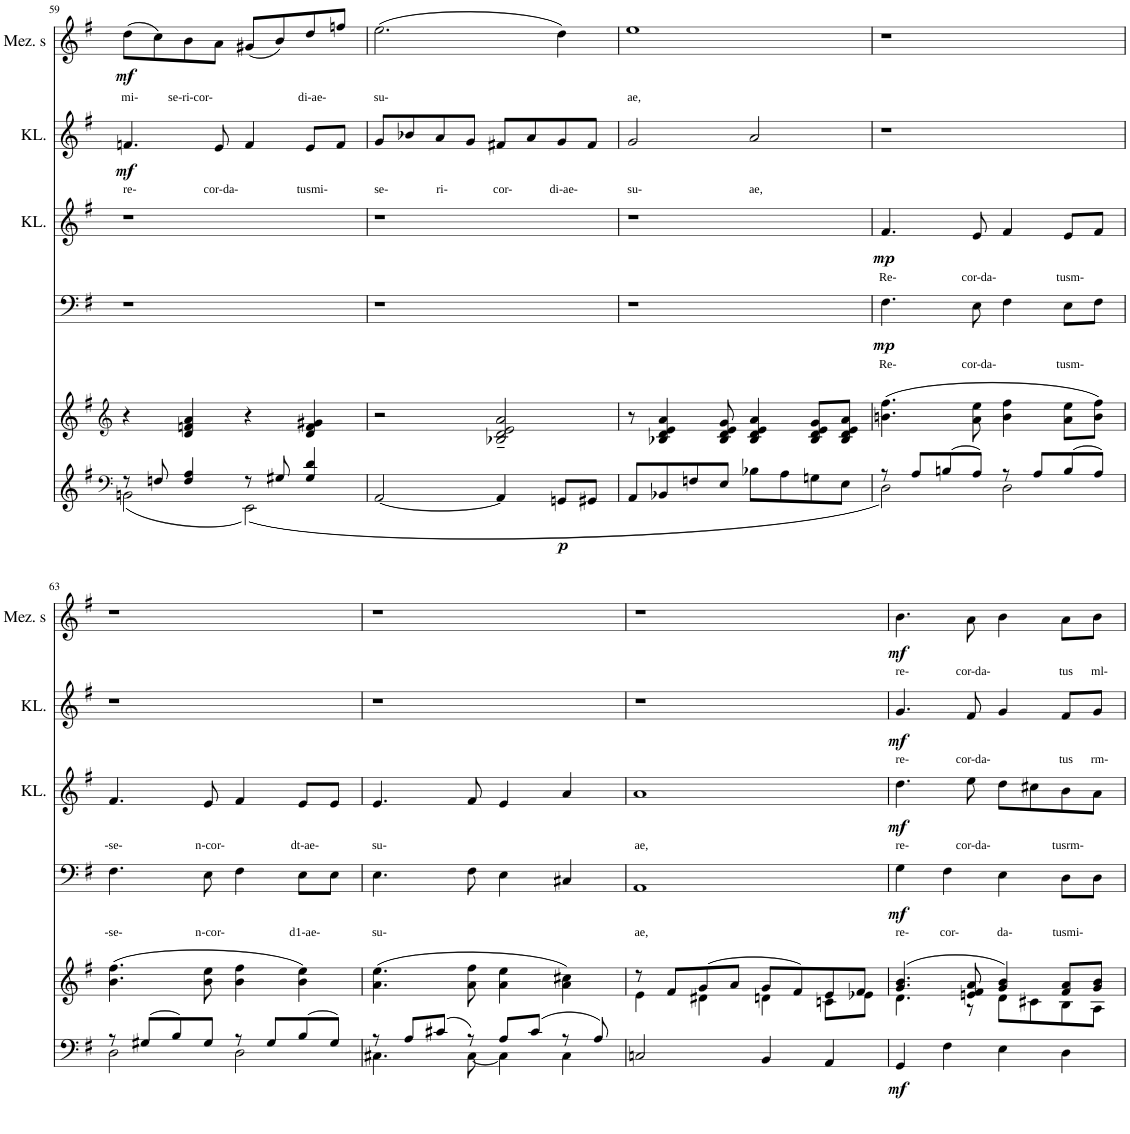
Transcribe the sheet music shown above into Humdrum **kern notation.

**kern	**dynam	**kern	**kern	**text	**dynam	**kern	**text	**dynam	**kern	**text	**dynam	**kern	**text	**dynam
*part6	*part6	*part5	*part4	*part4	*part4	*part3	*part3	*part3	*part2	*part2	*part2	*part1	*part1	*part1
*staff6	*staff6	*staff5	*staff4	*staff4	*staff4	*staff3	*staff3	*staff3	*staff2	*staff2	*staff2	*staff1	*staff1	*staff1
*I"P6	*	*I"P5	*I"P4	*	*	*I"KL.	*	*	*I"KL.	*	*	*I"Mezzo s	*	*
*	*	*	*	*	*	*I'KL.	*	*	*I'KL.	*	*	*I'Mez. s	*	*
!!LO:PB:g=z
*clefF4	*	*clefG2	*clefF4	*	*	*clefF4	*	*	*clefF4	*	*	*clefG2	*	*
*	*	*	*	*	*	*	*	*	*	*	*	*Trd4c7	*	*
*k[f#]	*	*k[f#]	*k[f#]	*	*	*k[f#]	*	*	*k[f#]	*	*	*k[f#]	*	*
*G:	*	*G:	*G:	*	*	*G:	*	*	*G:	*	*	*G:	*	*
*M4/4	*	*M4/4	*M4/4	*	*	*M4/4	*	*	*M4/4	*	*	*M4/4	*	*
=59	=59	=59	=59	=59	=59	=59	=59	=59	=59	=59	=59	=59	=59	=59
*^	*	*	*	*	*	*	*	*	*	*	*	*	*	*
!	!	!	!	!	!	!	!	!	!	!	!LO:LY:b	!LO:DY:b	!	!LO:LY:b	!LO:DY:b
8r	(2BBn\	.	4r	1r	.	.	1r	.	.	4.fn/	re-	mf	(8dd\L	mi-	mf
8Fn/	.	.	.	.	.	.	.	.	.	.	.	.	8cc\)	.	.
!	!	!	!	!	!	!	!	!	!	!	!	!	!	!LO:LY:b	!
4F/ 4A/	.	.	4d/ 4fn/ 4a/	.	.	.	.	.	.	.	.	.	8b\	se-ri-cor-	.
!	!	!	!	!	!	!	!	!	!	!	!LO:LY:b	!	!	!	!
.	.	.	.	.	.	.	.	.	.	8e/	cor-da-	.	8a\J	.	.
8r	(2EE\)	.	4r	.	.	.	.	.	.	4f/	.	.	(8g#X/L	.	.
8G#X/	.	.	.	.	.	.	.	.	.	.	.	.	8b/)	.	.
!	!	!	!	!	!	!	!	!	!	!	!LO:LY:b	!	!	!LO:LY:b	!
4G#/ 4d/	.	.	4d/ 4f/ 4g#X/	.	.	.	.	.	.	8e/L	tusmi-	.	8dd/	di-ae-	.
.	.	.	.	.	.	.	.	.	.	8f/J	.	.	8ffn/J	.	.
*v	*v	*	*	*	*	*	*	*	*	*	*	*	*	*	*
=60	=60	=60	=60	=60	=60	=60	=60	=60	=60	=60	=60	=60	=60	=60
!	!	!	!	!	!	!	!	!	!	!LO:LY:b	!	!	!LO:LY:b	!
[<2AA/	.	2r	1r	.	.	1r	.	.	8g/L	se-	.	(2.ee\	su-	.
.	.	.	.	.	.	.	.	.	8b-X/	.	.	.	.	.
!	!	!	!	!	!	!	!	!	!	!LO:LY:b	!	!	!	!
.	.	.	.	.	.	.	.	.	8a/	ri-	.	.	.	.
.	.	.	.	.	.	.	.	.	8g/J	.	.	.	.	.
!	!	!	!	!	!	!	!	!	!	!LO:LY:b	!	!	!	!
4AA/]	.	2B-X/~ 2d/~ 2e/~ 2a/~	.	.	.	.	.	.	8f#X/L	cor-	.	.	.	.
.	.	.	.	.	.	.	.	.	8a/	.	.	.	.	.
!	!LO:DY:b	!	!	!	!	!	!	!	!	!LO:LY:b	!	!	!	!
8GGn/L	p	.	.	.	.	.	.	.	8g/	di-ae-	.	4dd\)	.	.
8GG#X/J	.	.	.	.	.	.	.	.	8f#/J	.	.	.	.	.
=61	=61	=61	=61	=61	=61	=61	=61	=61	=61	=61	=61	=61	=61	=61
!	!	!	!	!	!	!	!	!	!	!LO:LY:b	!	!	!LO:LY:b	!
8AA/L	.	8r	1r	.	.	1r	.	.	2g/	su-	.	1ee	ae,	.
8BB-X/	.	4B-X/ 4d/ 4e/ 4a/	.	.	.	.	.	.	.	.	.	.	.	.
8Fn/	.	.	.	.	.	.	.	.	.	.	.	.	.	.
8E/J	.	8B-/ 8d/ 8e/ 8g/	.	.	.	.	.	.	.	.	.	.	.	.
!	!	!	!	!	!	!	!	!	!	!LO:LY:b	!	!	!	!
8B-X\L	.	4B-/ 4d/ 4e/ 4a/	.	.	.	.	.	.	2a/	ae,	.	.	.	.
8A\	.	.	.	.	.	.	.	.	.	.	.	.	.	.
8Gn\	.	8B-/ 8d/ 8e/ 8g/L	.	.	.	.	.	.	.	.	.	.	.	.
8E\J	.	8B-/ 8d/ 8e/ 8a/J	.	.	.	.	.	.	.	.	.	.	.	.
=62	=62	=62	=62	=62	=62	=62	=62	=62	=62	=62	=62	=62	=62	=62
*^	*	*	*	*	*	*	*	*	*	*	*	*	*	*
!	!	!	!	!	!LO:LY:b	!LO:DY:b	!	!LO:LY:b	!LO:DY:b	!	!	!	!	!	!
8r	2D\)	.	(4.bn\ 4.ff#\	4.F#\	Re-	mp	4.f#/	Re-	mp	1r	.	.	1r	.	.
8A/L	.	.	.	.	.	.	.	.	.	.	.	.	.	.	.
(8Bn/	.	.	.	.	.	.	.	.	.	.	.	.	.	.	.
!	!	!	!	!	!LO:LY:b	!	!	!LO:LY:b	!	!	!	!	!	!	!
8A/J)	.	.	8a\ 8ee\	8E\	cor-da-	.	8e/	cor-da-	.	.	.	.	.	.	.
8r	2D\	.	4b\ 4ff#\	4F#\	.	.	4f#/	.	.	.	.	.	.	.	.
8A/L	.	.	.	.	.	.	.	.	.	.	.	.	.	.	.
!	!	!	!	!	!LO:LY:b	!	!	!LO:LY:b	!	!	!	!	!	!	!
(8B/	.	.	8a\ 8ee\L	8E\L	tusm-	.	8e/L	tusm-	.	.	.	.	.	.	.
8A/J)	.	.	8b\ 8ff#\J)	8F#\J	.	.	8f#/J	.	.	.	.	.	.	.	.
!!LO:LB:g=z
=63	=63	=63	=63	=63	=63	=63	=63	=63	=63	=63	=63	=63	=63	=63	=63
!	!	!	!	!	!LO:LY:b	!	!	!LO:LY:b	!	!	!	!	!	!	!
8r	2D\	.	(4.b\ 4.ff#\	4.F#\	-se-	.	4.f#/	-se-	.	1r	.	.	1r	.	.
(8G#X/L	.	.	.	.	.	.	.	.	.	.	.	.	.	.	.
8B/)	.	.	.	.	.	.	.	.	.	.	.	.	.	.	.
!	!	!	!	!	!LO:LY:b	!	!	!LO:LY:b	!	!	!	!	!	!	!
8G#/J	.	.	8b\ 8ee\	8E\	n-cor-	.	8e/	n-cor-	.	.	.	.	.	.	.
8r	2D\	.	4b\ 4ff#\	4F#\	.	.	4f#/	.	.	.	.	.	.	.	.
8G#/L	.	.	.	.	.	.	.	.	.	.	.	.	.	.	.
!	!	!	!	!	!LO:LY:b	!	!	!LO:LY:b	!	!	!	!	!	!	!
(8B/	.	.	4b\ 4ee\)	8E\L	d1-ae-	.	8e/L	dt-ae-	.	.	.	.	.	.	.
8G#/J)	.	.	.	8E\J	.	.	8e/J	.	.	.	.	.	.	.	.
=64	=64	=64	=64	=64	=64	=64	=64	=64	=64	=64	=64	=64	=64	=64	=64
!	!	!	!	!	!LO:LY:b	!	!	!LO:LY:b	!	!	!	!	!	!	!
8r	4.C#X\	.	(4.a\ 4.ee\	4.E\	su-	.	4.e/	su-	.	1r	.	.	1r	.	.
8A/L	.	.	.	.	.	.	.	.	.	.	.	.	.	.	.
(8c#X/J	.	.	.	.	.	.	.	.	.	.	.	.	.	.	.
8r)	[<8C#\	.	8a\ 8ff#\	8F#\	.	.	8f#/	.	.	.	.	.	.	.	.
8A/L	4C#\]	.	4a\ 4ee\	4E\	.	.	4e/	.	.	.	.	.	.	.	.
(8c#/J	.	.	.	.	.	.	.	.	.	.	.	.	.	.	.
8r	4C#\	.	4a\ 4cc#X\)	4C#X/	.	.	4a/	.	.	.	.	.	.	.	.
8A/)	.	.	.	.	.	.	.	.	.	.	.	.	.	.	.
*v	*v	*	*	*	*	*	*	*	*	*	*	*	*	*	*
=65	=65	=65	=65	=65	=65	=65	=65	=65	=65	=65	=65	=65	=65	=65
*	*	*^	*	*	*	*	*	*	*	*	*	*	*	*
!	!	!	!	!	!LO:LY:b	!	!	!LO:LY:b	!	!	!	!	!	!	!
2Cn/	.	8r	4e\	1AA	ae,	.	1a	ae,	.	1r	.	.	1r	.	.
.	.	8f#/L	.	.	.	.	.	.	.	.	.	.	.	.	.
.	.	(8g/	4d#X\	.	.	.	.	.	.	.	.	.	.	.	.
.	.	8a/J	.	.	.	.	.	.	.	.	.	.	.	.	.
4BB/	.	8g/L	4dn\	.	.	.	.	.	.	.	.	.	.	.	.
.	.	8f#/)	.	.	.	.	.	.	.	.	.	.	.	.	.
4AA/	.	8e/	8cn\L	.	.	.	.	.	.	.	.	.	.	.	.
.	.	8f#/J	8e-X\J	.	.	.	.	.	.	.	.	.	.	.	.
=66	=66	=66	=66	=66	=66	=66	=66	=66	=66	=66	=66	=66	=66	=66	=66
!	!LO:DY:b	!	!	!	!LO:LY:b	!LO:DY:b	!	!LO:LY:b	!LO:DY:b	!	!LO:LY:b	!LO:DY:b	!	!LO:LY:b	!LO:DY:b
4GG/	mf	(4.g/ 4.b/	4.d\	4G\	re-	mf	4.dd\	re-	mf	4.g/	re-	mf	4.b\	re-	mf
!	!	!	!	!	!LO:LY:b	!	!	!	!	!	!	!	!	!	!
4F#\	.	.	.	4F#\	cor-	.	.	.	.	.	.	.	.	.	.
!	!	!	!	!	!	!	!	!LO:LY:b	!	!	!LO:LY:b	!	!	!LO:LY:b	!
.	.	8en/ 8f#/ 8a/	8r	.	.	.	8ee\	cor-da-	.	8f#/	cor-da-	.	8a\	cor-da-	.
!	!	!	!	!	!LO:LY:b	!	!	!	!	!	!	!	!	!	!
4E\	.	4g/ 4b/)	8d\L	4E\	da-	.	8dd\L	.	.	4g/	.	.	4b\	.	.
.	.	.	8c#X\	.	.	.	8cc#X\	.	.	.	.	.	.	.	.
!	!	!	!	!	!LO:LY:b	!	!	!LO:LY:b	!	!	!LO:LY:b	!	!	!LO:LY:b	!
4D\	.	8f#/ 8a/L	8B\	8D\L	tusmi-	.	8b\	tusrm-	.	8f#/L	tus	.	8a\L	tus	.
!	!	!	!	!	!	!	!	!	!	!	!LO:LY:b	!	!	!LO:LY:b	!
.	.	8g/ 8b/J	8A\J	8D\J	.	.	8a\J	.	.	8g/J	rm-	.	8b\J	ml-	.
*	*	*v	*v	*	*	*	*	*	*	*	*	*	*	*	*
=	=	=	=	=	=	=	=	=	=	=	=	=	=	=
*-	*-	*-	*-	*-	*-	*-	*-	*-	*-	*-	*-	*-	*-	*-
